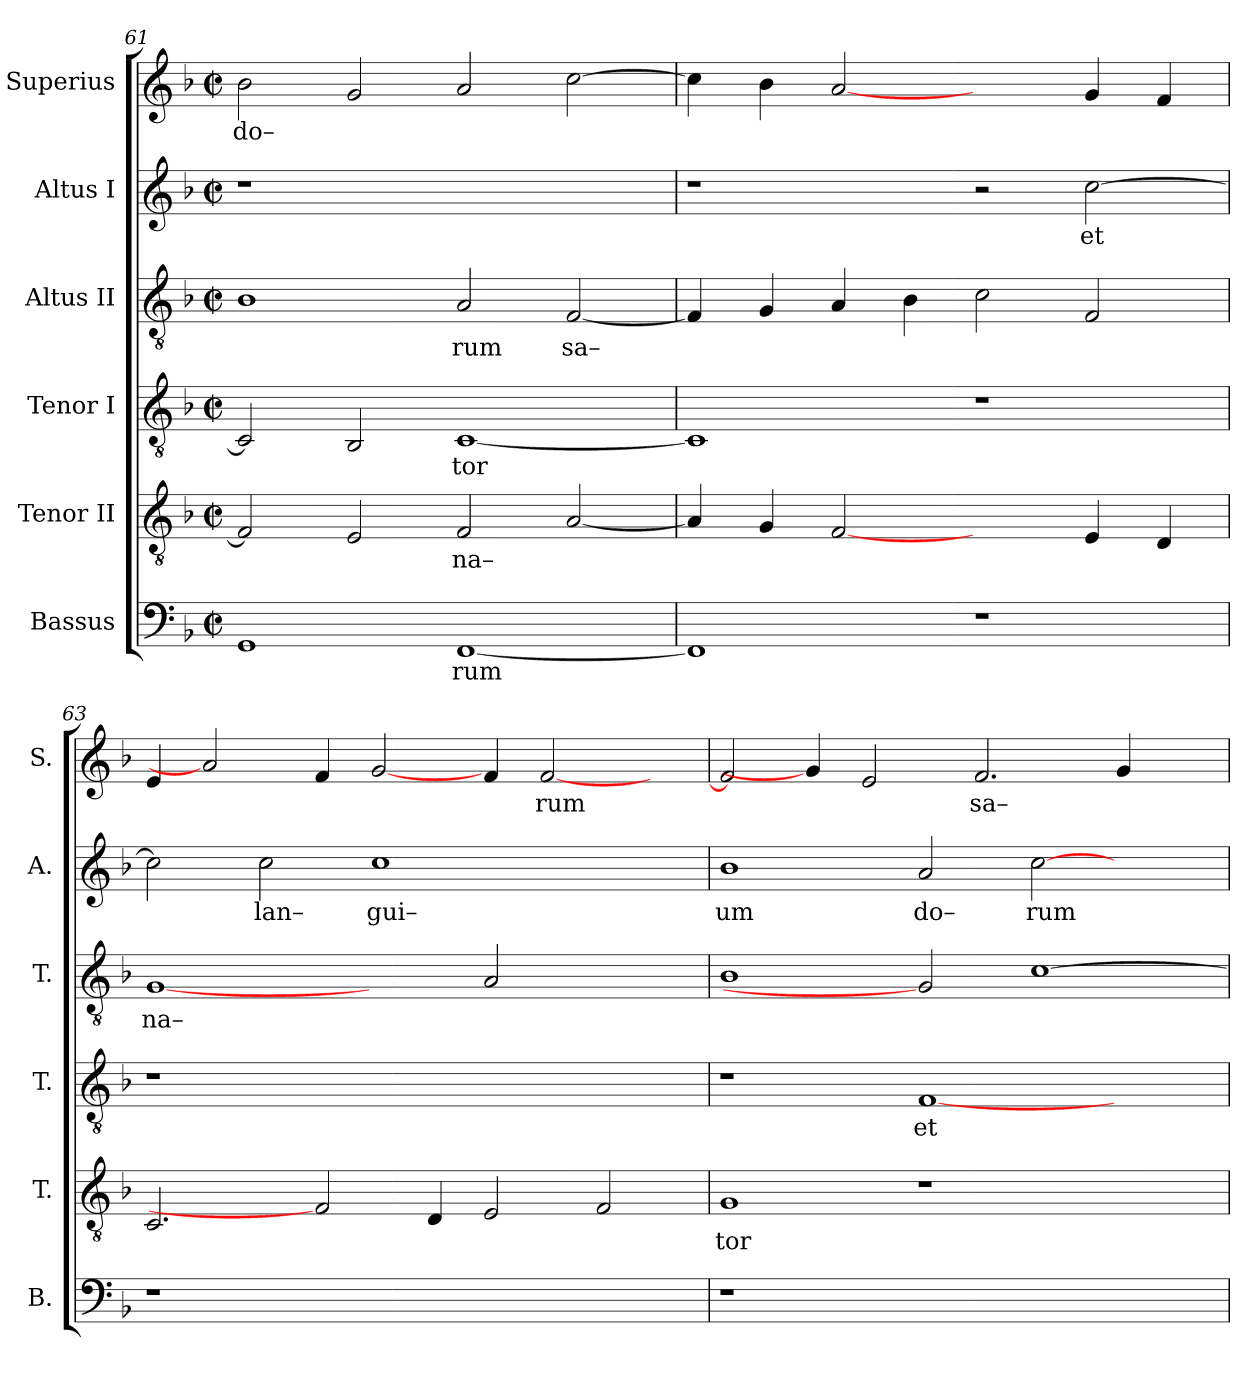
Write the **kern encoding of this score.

**kern	**text	**kern	**text	**kern	**text	**kern	**text	**kern	**text	**kern	**text
*part6	*part6	*part5	*part5	*part4	*part4	*part3	*part3	*part2	*part2	*part1	*part1
*staff6	*staff6	*staff5	*staff5	*staff4	*staff4	*staff3	*staff3	*staff2	*staff2	*staff1	*staff1
*I"Bassus	*	*I"Tenor II	*	*I"Tenor I	*	*I"Altus II	*	*I"Altus I	*	*I"Superius	*
*I'B.	*	*I'T.	*	*I'T.	*	*I'T.	*	*I'A.	*	*I'S.	*
*clefF4	*	*clefGv2	*	*clefGv2	*	*clefGv2	*	*clefG2	*	*clefG2	*
*	*	*ITrd7c12	*	*ITrd7c12	*	*ITrd7c12	*	*	*	*	*
*k[b-]	*	*k[b-]	*	*k[b-]	*	*k[b-]	*	*k[b-]	*	*k[b-]	*
*F:	*	*F:	*	*F:	*	*F:	*	*F:	*	*F:	*
*M2/2	*	*M2/2	*	*M2/2	*	*M2/2	*	*M2/2	*	*M2/2	*
*met(c|)	*	*met(c|)	*	*met(c|)	*	*met(c|)	*	*met(c|)	*	*met(c|)	*
=61	=61	=61	=61	=61	=61	=61	=61	=61	=61	=61	=61
!	!	!	!	!	!	!	!	!LO:N:vis=1	!	!	!
!	!	!	!	!	!	!	!	!	!	!	!LO:LY:b:color=#000000
1GGi	.	2FFi/]	.	2CCi/]	.	1BB-i	.	1r	.	2b-i\	do–
.	.	2EEi/	.	2BBB-i/	.	.	.	.	.	2gi/	.
!	!LO:LY:b:color=#000000	!	!	!	!	!	!	!	!	!	!
!	!	!	!LO:LY:b:color=#000000	!	!	!	!	!	!	!	!
!	!	!	!	!	!LO:LY:b:color=#000000	!	!	!	!	!	!
!	!	!	!	!	!	!	!LO:LY:b:color=#000000	!	!	!	!
[<1FFi	rum	2FFi/	na–	[<1CCi	tor	2AAi/	rum	1ryy	.	2ai/	.
!	!	!	!	!	!	!	!LO:LY:b:color=#000000	!	!	!	!
.	.	[<2AAi/	.	.	.	[<2FFi/	sa–	.	.	[>2cci\	.
=62	=62	=62	=62	=62	=62	=62	=62	=62	=62	=62	=62
1FFi]	.	4AAi/]	.	1CCi]	.	4FFi/]	.	1r	.	4cci\]	.
.	.	4GGi/	.	.	.	4GGi/	.	.	.	4b-i\	.
.	.	[2FFi	.	.	.	4AAi/	.	.	.	[2ai	.
.	.	.	.	.	.	4BB-i\	.	.	.	.	.
1r	.	2ryy	.	1r	.	2Ci\	.	2r	.	2ryy	.
!	!	!	!	!	!	!	!	!	!LO:LY:b:color=#000000	!	!
.	.	4EEi/	.	.	.	2FFi/	.	[>2cci\	et	4gi/	.
.	.	4DDi/	.	.	.	.	.	.	.	4fi/	.
=63	=63	=63	=63	=63	=63	=63	=63	=63	=63	=63	=63
!LO:N:vis=1	!	!	!	!LO:N:vis=1	!	!	!	!	!	!	!
!	!	!	!	!	!	!	!LO:LY:b:color=#000000	!	!	!	!
1r	.	2.CCi/	.	1r	.	[1GGi	na–	2cci\]	.	4ei/	.
.	.	.	.	.	.	.	.	.	.	2ai]	.
!	!	!	!	!	!	!	!	!	!LO:LY:b:color=#000000	!	!
.	.	.	.	.	.	.	.	2cci\	lan–	.	.
.	.	2FFi]	.	.	.	.	.	.	.	4fi/	.
!	!	!	!	!	!	!	!	!	!LO:LY:b:color=#000000	!	!
1.ryy	.	.	.	1.ryy	.	2ryy	.	1cci	gui–	[2gi/	.
.	.	4DDi/	.	.	.	.	.	.	.	.	.
.	.	2EEi/	.	.	.	2AAi/	.	.	.	4fi/	.
!	!	!	!	!	!	!	!	!	!	!	!LO:LY:b:color=#000000
.	.	.	.	.	.	.	.	.	.	[<2fi/	rum
.	.	2FFi/	.	.	.	2ryy	.	2ryy	.	.	.
.	.	.	.	.	.	.	.	.	.	4ryy	.
!!LO:PB:g=z
=64	=64	=64	=64	=64	=64	=64	=64	=64	=64	=64	=64
!LO:N:vis=1	!	!	!	!	!	!	!	!	!	!	!
!	!	!	!LO:LY:b:color=#000000	!	!	!	!	!	!	!	!
!	!	!	!	!	!	!	!	!	!LO:LY:b:color=#000000	!	!
1r	.	1GGi	tor	1r	.	1BB-i	.	1b-i	um	2fi/]	.
.	.	.	.	.	.	.	.	.	.	4gi/]	.
.	.	.	.	.	.	.	.	.	.	2ei/	.
!	!	!	!	!	!LO:LY:b:color=#000000	!	!	!	!	!	!
!	!	!	!	!	!	!	!	!	!LO:LY:b:color=#000000	!	!
1.ryy	.	1r	.	[<1FFi	et	2GGi]	.	2ai/	do–	.	.
!	!	!	!	!	!	!	!	!	!	!	!LO:LY:b:color=#000000
.	.	.	.	.	.	.	.	.	.	2.fi/	sa–
!	!	!	!	!	!	!	!	!	!LO:LY:b:color=#000000	!	!
.	.	.	.	.	.	[>1Ci	.	[>2cci\	rum	.	.
.	.	2ryy	.	2ryy	.	.	.	2ryy	.	4gi/	.
.	.	.	.	.	.	.	.	.	.	4ryy	.
=	=	=	=	=	=	=	=	=	=	=	=
*-	*-	*-	*-	*-	*-	*-	*-	*-	*-	*-	*-
